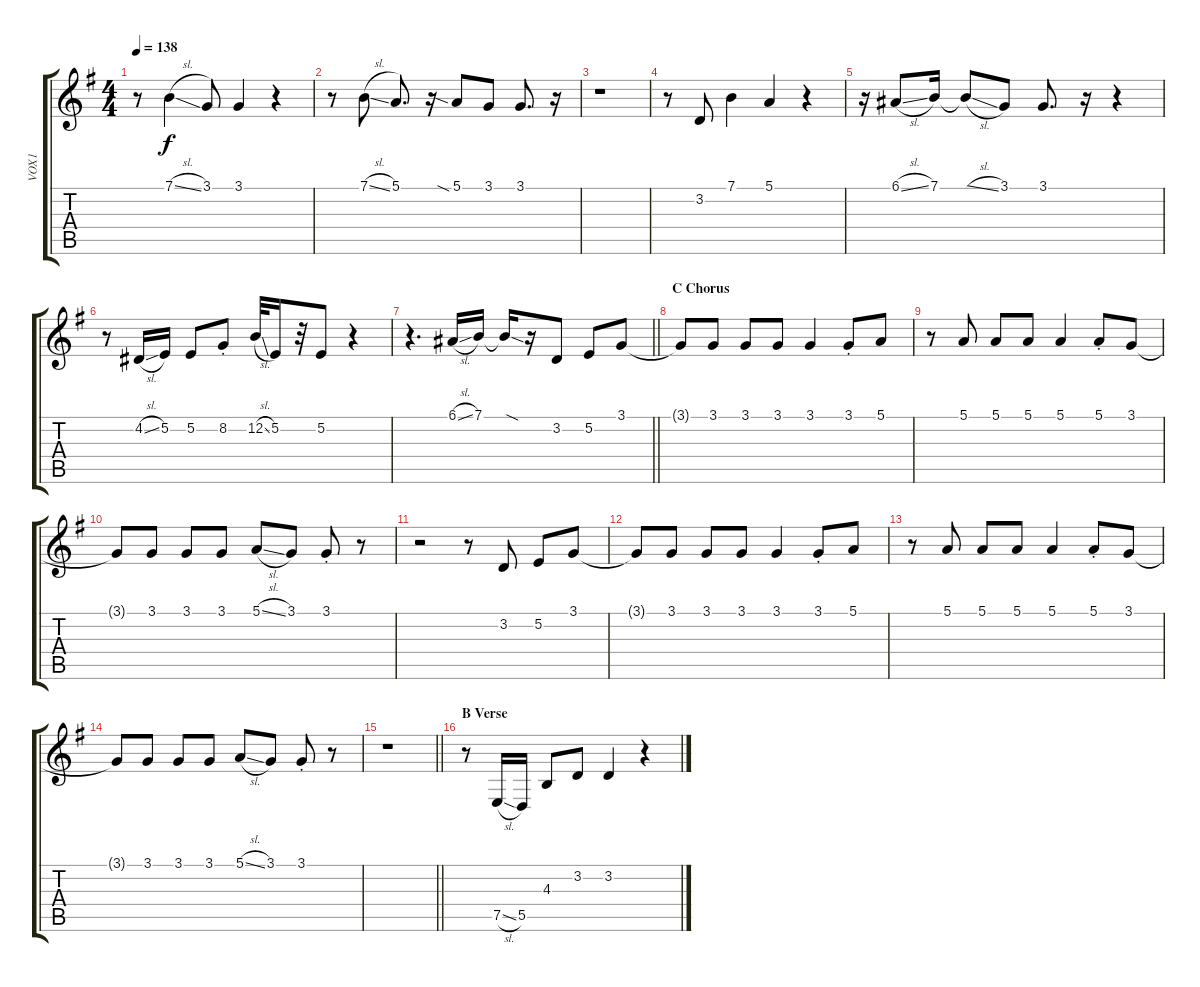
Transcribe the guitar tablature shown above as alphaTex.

\track ("VOX1" "VOX1") {instrument lead2sawtooth}
\staff {score tabs}
\tuning (E4 B3 G3 D3 A2 E2) {hide}
\ts (4 4)
\tempo 138
\clef g2
\ks g
r.8{dy f} 7.1{sl}.4 3.1.8 3.1.4 r.4 |
r.8 7.1{sl}.8 5.1.8{d} r.16 5.1{sia}.8 3.1.8 3.1.8{d} r.16 |
r.1 |
r.8 3.2.8 7.1.4 5.1.4 r.4 |
r.16 6.1{sl}.8 7.1.16 7.1{sl t}.8 3.1.8 3.1.8{d} r.16 r.4 |
r.8 4.2{sl}.16 5.2.16 5.2.8 8.2{st}.8 12.2{sl}.32 5.2.16 r.32 5.2.8 r.4 |
\barLineRight lightlight
r.4{d} 6.1{sl}.16 7.1.16 7.1{sod t}.16 r.16 3.2.8 5.2.8 3.1.8 |
\section ("" "C Chorus")
3.1{t}.8 3.1.8 3.1.8 3.1.8 3.1.4 3.1{st}.8 5.1.8 |
r.8 5.1.8 5.1.8 5.1.8 5.1.4 5.1{st}.8 3.1.8 |
3.1{t}.8 3.1.8 3.1.8 3.1.8 5.1{sl}.8 3.1.8 3.1{st}.8 r.8 |
r.2 r.8 3.2.8 5.2.8 3.1.8 |
3.1{t}.8 3.1.8 3.1.8 3.1.8 3.1.4 3.1{st}.8 5.1.8 |
r.8 5.1.8 5.1.8 5.1.8 5.1.4 5.1{st}.8 3.1.8 |
3.1{t}.8 3.1.8 3.1.8 3.1.8 5.1{sl}.8 3.1.8 3.1{st}.8 r.8 |
\barLineRight lightlight
r.1 |
\section ("" "B Verse")
r.8 7.5{sl}.16 5.5.16 4.3.8 3.2.8 3.2.4 r.4
